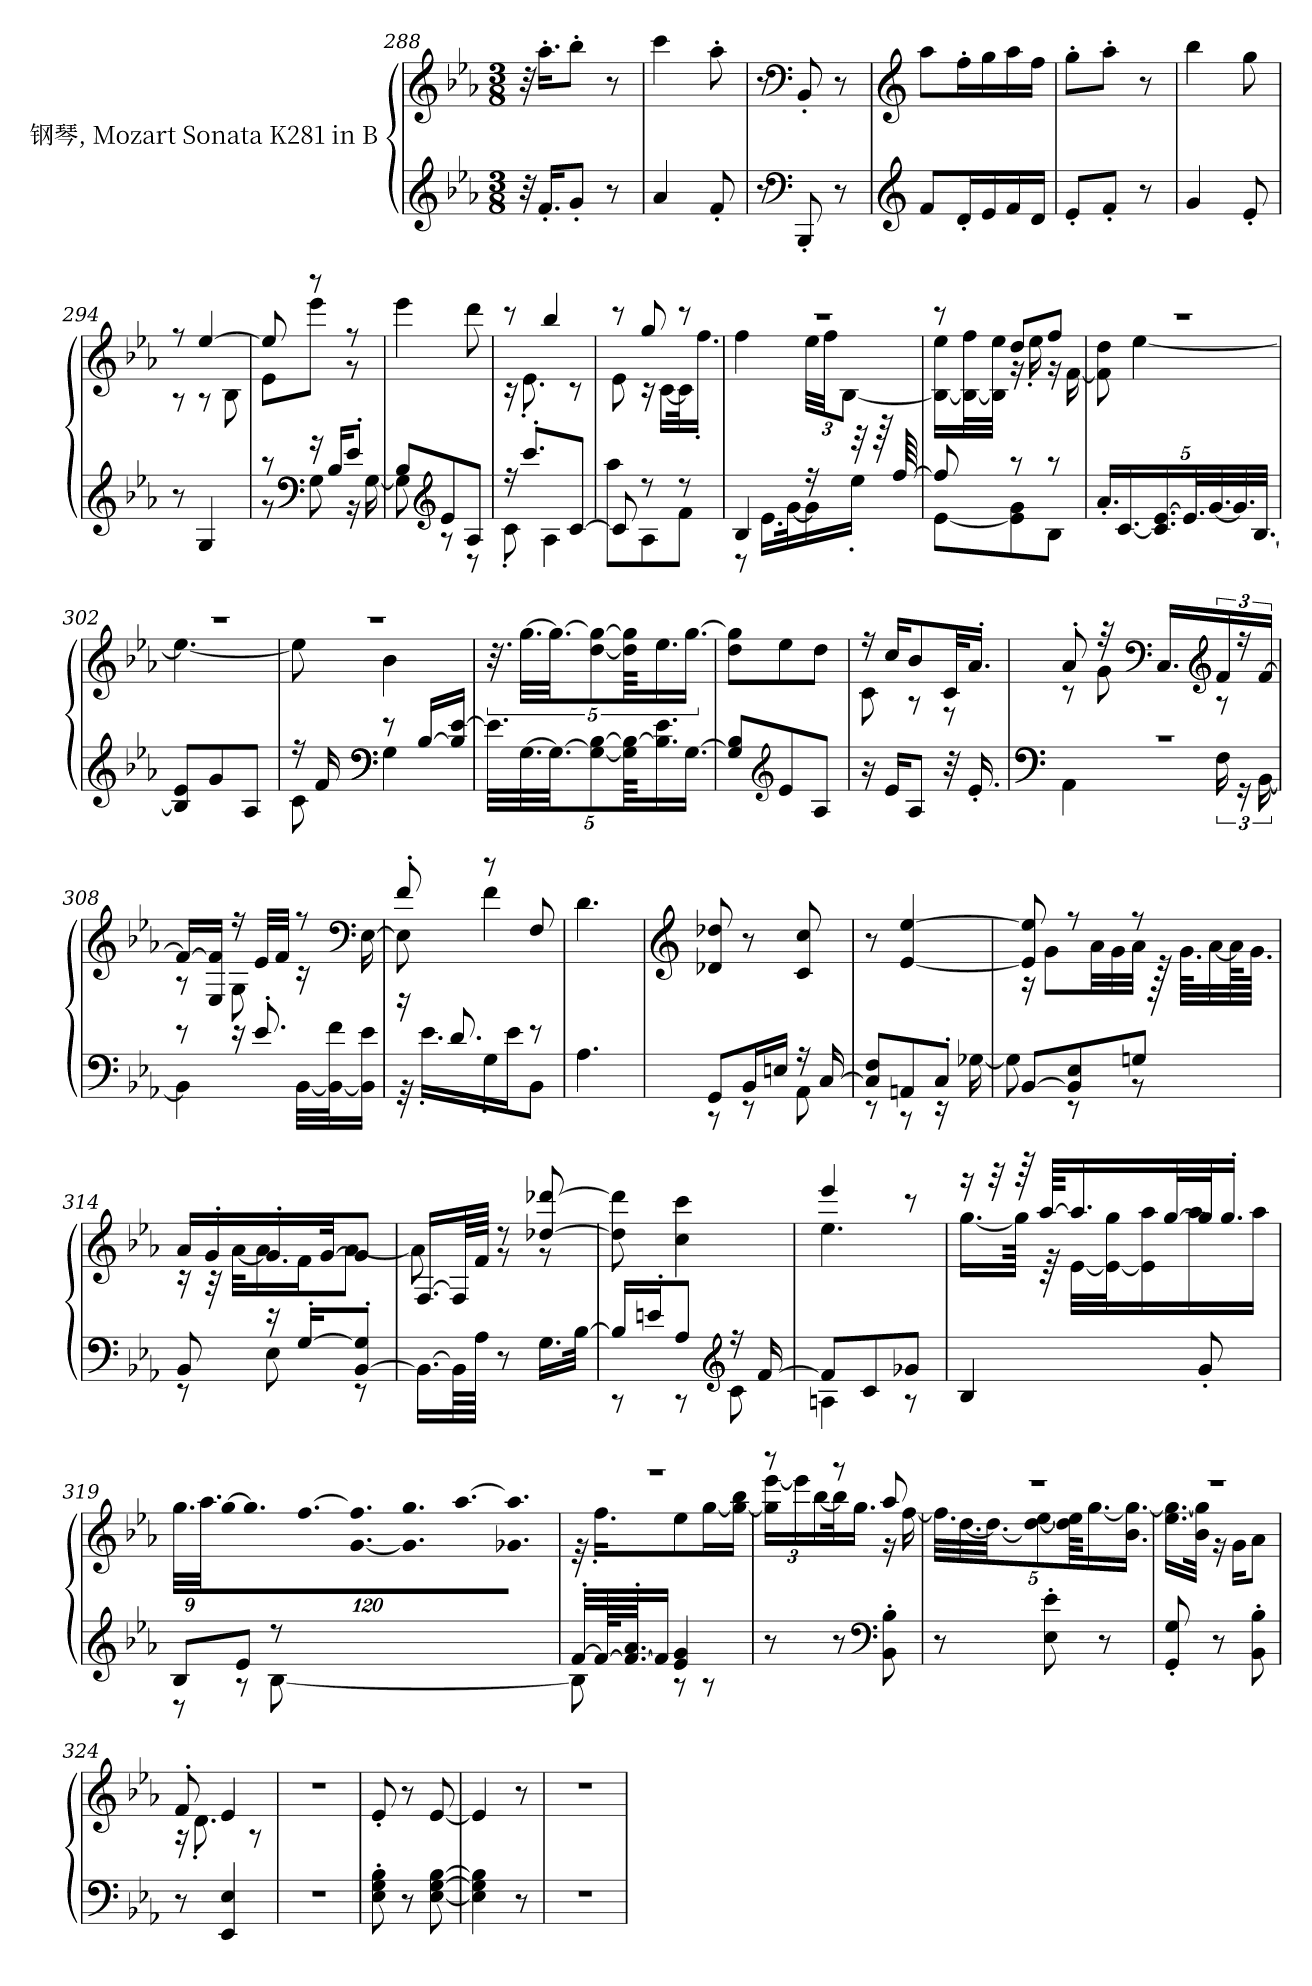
**kern	**kern
*part1	*part1
*staff2	*staff1
*I"钢琴, Mozart Sonata K281 in Bb	*
*clefG2	*clefG2
*k[b-e-a-]	*k[b-e-a-]
*M3/8	*M3/8
=288	=288
32r	32r
16.f'/KL	16.aa-'\KL
8g'/J	8bb-'\J
8r	8r
=289	=289
4a-/	4ccc\
8f'/	8aa-'\
=290	=290
8r	8r
*clefF4	*clefF4
8BBB-'/	8BB-'/
8r	8r
=291	=291
*clefG2	*clefG2
8f/L	8aa-\L
16d'/L	16ff'\L
16e-/	16gg\
16f/	16aa-\
16d/JJ	16ff\JJ
=292	=292
8e-'/L	8gg'\L
8f'/J	8aa-'\J
8r	8r
=293	=293
4g/	4bb-\
8e-'/	8gg\
!!LO:LB:g=z
=294	=294
*	*^
8r	8r	8r
4G/	[4ee-/	8r
.	.	8B-\
=295	=295	=295
*^	*	*
8r	8r	8ee-/]	8e-\L
*clefF4	*	*	*
16r	8G\	8r	8eee-\J
16B-/KL	.	.	.
8e-'/J	16r	8r	8r
.	[16G\	.	.
*	*	*v	*v
=296	=296	=296
8B-/L	8G\]	4eee-\
*clefG2	*	*
8e-/	8r	.
8A-/J	8r	8ddd\
=297	=297	=297
*	*	*^
16r	8c'\	8r	16r
8.ccc'/L	.	.	8.e-'\
.	4A-\	4bb-/	.
[8c/J	.	.	8r
=298	=298	=298	=298
8c/]	8aa-\L	8r	8e-\
8r	8A-\	8gg/	16r
.	.	.	[16c\LL
8r	8f\J	8r	32c\K]
.	.	.	16.ff'\JJ
=299	=299	=299	=299
4B-/	8r	4.r	4ff\
.	16.e-\LL	.	.
.	[32g\K	.	.
*	*	*	*Xbrackettup
16r	16g\]	.	48ee-\LLL
.	.	.	48ff\JJ
.	.	.	[12B-\J
32r	16ee-'\JJ	.	.
64r	.	.	.
[64ff/	.	.	.
!!LO:LB:g=z	!!
=300	=300	=300	=300
8ff/]	[8e-\L	8r	16B-\_ 16ee-\LL
.	.	.	32B-\_ 32ff\L
.	.	.	32B-\] 32ee-\JJJ
8r	8e-\] 8g\	8dd/L	16r
.	.	.	16ee-'\
8r	8B-\J	8ff/J	16r
.	.	.	[16f\
*v	*v	*	*
=301	=301	=301
*Xbrackettup	*	*
20.a-'/LL	4.r	8f\] 8dd\
[20.c/	.	.
.	.	[4ee-\
20.c/] [20.e-/	.	.
40.e-/L]	.	.
[40.g/	.	.
40.g/]	.	.
[40.B-/JJJ	.	.
=302	=302	=302
8B-/] 8e-/L	4.r	4.ee-\_
8g/	.	.
8A-/J	.	.
=303	=303	=303
*^	*	*
16r	8c\	4.r	8ee-\]
16f/	.	.	.
*clefF4	*	*	*
8r	4G\	.	4b-\
[16B-/LL	.	.	.
16B-/] [16e-/JJ	.	.	.
*v	*v	*	*
*	*v	*v
!!LO:PB:g=z
=304	=304
*	*brackettup
40.e-\LLL]	40.r
[40.G\	[40.gg\LLL
40.G\JJ_	40.gg\JJ_
10G\_ [10B-\	[10dd\ 10gg\_
80G\] 80B-\_KKL	80dd\] 80gg\]KKL
20.B-\] 20.e-\	20.ee-\
[20.G\JJ	[20.gg\JJ
=305	=305
8G/] 8B-/L	8dd\ 8gg\]L
*clefG2	*
8e-/	8ee-\
8A-/J	8dd\J
=306	=306
*	*^
16r	16r	8c\
16e-/KL	16cc/KL	.
8A-/J	8b-/	8r
32r	32c/KL	8r
16.e-'/	16.a-'/JJ	.
=307	=307	=307
*clefF4	*	*
*^	*	*
4.r	4AA-\	8a-'/	8r
.	.	32r	8g\
*	*	*clefF4	*
.	.	16.C/LL	.
*	*	*clefG2	*
*	*brackettup	*	*
.	24F\	24f/JJ	8r
.	24r	24r	.
.	[24BB-\	[24f/	.
!!LO:LB:g=z	!!
=308	=308	=308	=308
8r	4BB-\]	16f/LL_	8r
.	.	16E-/ 16f/]JJ	.
16r	.	16r	8G\
8.e-'/	.	32e-/LLL	.
.	.	32f/JJJ	.
.	[32BB-\LLL	8r	16r
.	32BB-\_ 32f\J	.	.
*	*	*clefF4	*
.	16BB-\] 16e-\JJ	.	[16E-\
=309	=309	=309	=309
16r	32r	8f'/	8E-\]
.	16.e-'\LL	.	.
8.d/	.	.	.
.	16G'\	8r	4f\
.	16e-\J	.	.
8r	8BB-\J	8F/	.
*v	*v	*	*
*	*v	*v
=310	=310
4.A-\	4.d\
=311	=311
*	*clefG2
*^	*
8GG/L	8r	8d-X/ 8dd-X/
16BB-/L	8r	8r
16En/JJ	.	.
16r	8AA-\	8c/ 8cc/
[16C/	.	.
=312	=312	=312
8C/] 8F/L	8r	8r
8AAn/	8r	[4e-/ [4ee-/
8C'/J	16r	.
.	[16G-X\	.
!!LO:LB:g=z
=313	=313	=313
*	*	*^
[8BB-/L	8G-\]	8e-/] 8ee-/]	16r
.	.	.	8g\L
8BB-/] 8E-/	8r	8r	.
.	.	.	32a-\LL
.	.	.	32g\
8Gn/J	8r	8r	32a-\JJJ
.	.	.	128r
.	.	.	64.g\KLLL
.	.	.	[32a-\
.	.	.	128a-\KL]
.	.	.	64.g\JJJJ
=314	=314	=314	=314
8BB-/	8r	16a-/LL	16r
.	.	16g'/	32r
.	.	.	[32a-\KLL
16r	8E-\	16.g'/	16a-\]
[16G'/KL	.	.	16f\J
.	.	[32g/JK	.
[8BB-/' 8G/]'J	8r	8g/J]	[8a-\J
*v	*v	*	*
=315	=315	=315
16.BB-\LL_	[16.F/LL	8a-\]
64BB-\LL]	64F/LL]	.
64A-\JJJJ	64f/JJJJ	.
8r	8r	8r
16.G\LL	[8dd-X/ [8ddd-X/	8r
[32B-\JJk	.	.
*	*v	*v
=316	=316
*^	*
16B-/LL]	8r	8dd-\] 8ddd-\]
16en'/J	.	.
8A-/J	8r	4cc\ 4ccc\
*clefG2	*	*
16r	8c\	.
[16f/	.	.
!!LO:LB:g=z
=317	=317	=317
*	*	*^
8f/L]	4An\	4eee-/	4.ee-\
8c/	.	.	.
8g-X/J	8r	8r	.
*v	*v	*	*
=318	=318	=318
4B-/	16r	[16.gg\LL
.	32r	.
.	64r	64gg\JJkk]
.	[64aa-/KKLL	64r
.	16.aa-/]	[32e-\LLL
.	.	32e-\_ 32gg\J
.	.	16e-\] 16aa-\
.	[32gg/L	.
8g'/	32gg/J]	16aa-\
.	16.gg'/JJ	.
.	.	16aa-\JJ
*	*v	*v
=319	=319
*^	*
*	*	*Xbrackettup
8B-/L	8r	36.gg\LLL
.	.	36.aa-\J
!	!	!LO:N:vis=16
.	.	[1920%107gg\
8e-/J	8r	.
!	!	!LO:N:vis=256.
.	.	1920%13gg\KLL]
.	.	[72.ff\J
.	.	[36.g\ 36.ff\]
.	.	36.g\] 36.gg\J
8r	[8B-\	[18.aa-\
.	.	36.g-X\ 36.aa-\]JJk
!!LO:LB:g=z
=320	=320	=320
*	*	*^
[32f'/LLL	8B-\]	4.r	32r
128f/KL_	.	.	16.ff'\KL
64.f/_' 64.a-/'JJ	.	.	.
16f/JJ]	.	.	.
4e-/ 4g/	8r	.	8ee-\
.	8r	.	[16gg\L
.	.	.	16gg\_ 16bb-\JJ
*v	*v	*	*
=321	=321	=321
8r	8r	24gg\] [24eee-\LL
.	.	24eee-\]
.	.	[24bb-\
8r	8r	32bb-\K]
.	.	16.gg\JJ
*clefF4	*	*
8BB-\' 8B-\'	8aa-/	16r
.	.	[16ff\
=322	=322	=322
8r	4.r	40.ff\LLL]
.	.	[40.dd\
.	.	40.dd\JJ_
.	.	10dd\_ [10ee-\
8E-\' 8e-\'	.	.
.	.	80dd\] 80ee-\]KKL
.	.	[20.gg\
8r	.	.
.	.	20.b-\ 20.gg\_JJ
=323	=323	=323
8GG/' 8G/'	4.r	16.ee-\ 16.gg\_LL
.	.	32b-\ 32gg\]JJk
8r	.	16r
.	.	16g\KL
8BB-\' 8B-\'	.	8a-\J
!!LO:LB:g=z	!!
=324	=324	=324
8r	8f'/	16r
.	.	8.d'\
4EE-/ 4E-/	4e-/	.
.	.	8r
*	*v	*v
=325	=325
4.r	4.r
=326	=326
8E-\' 8G\' 8B-\'	8e-'/
8r	8r
[8E-\ [8G\ [8B-\	[8e-/
=327	=327
4E-\] 4G\] 4B-\]	4e-/]
8r	8r
=328	=328
4.r	4.r
=	=
*-	*-
